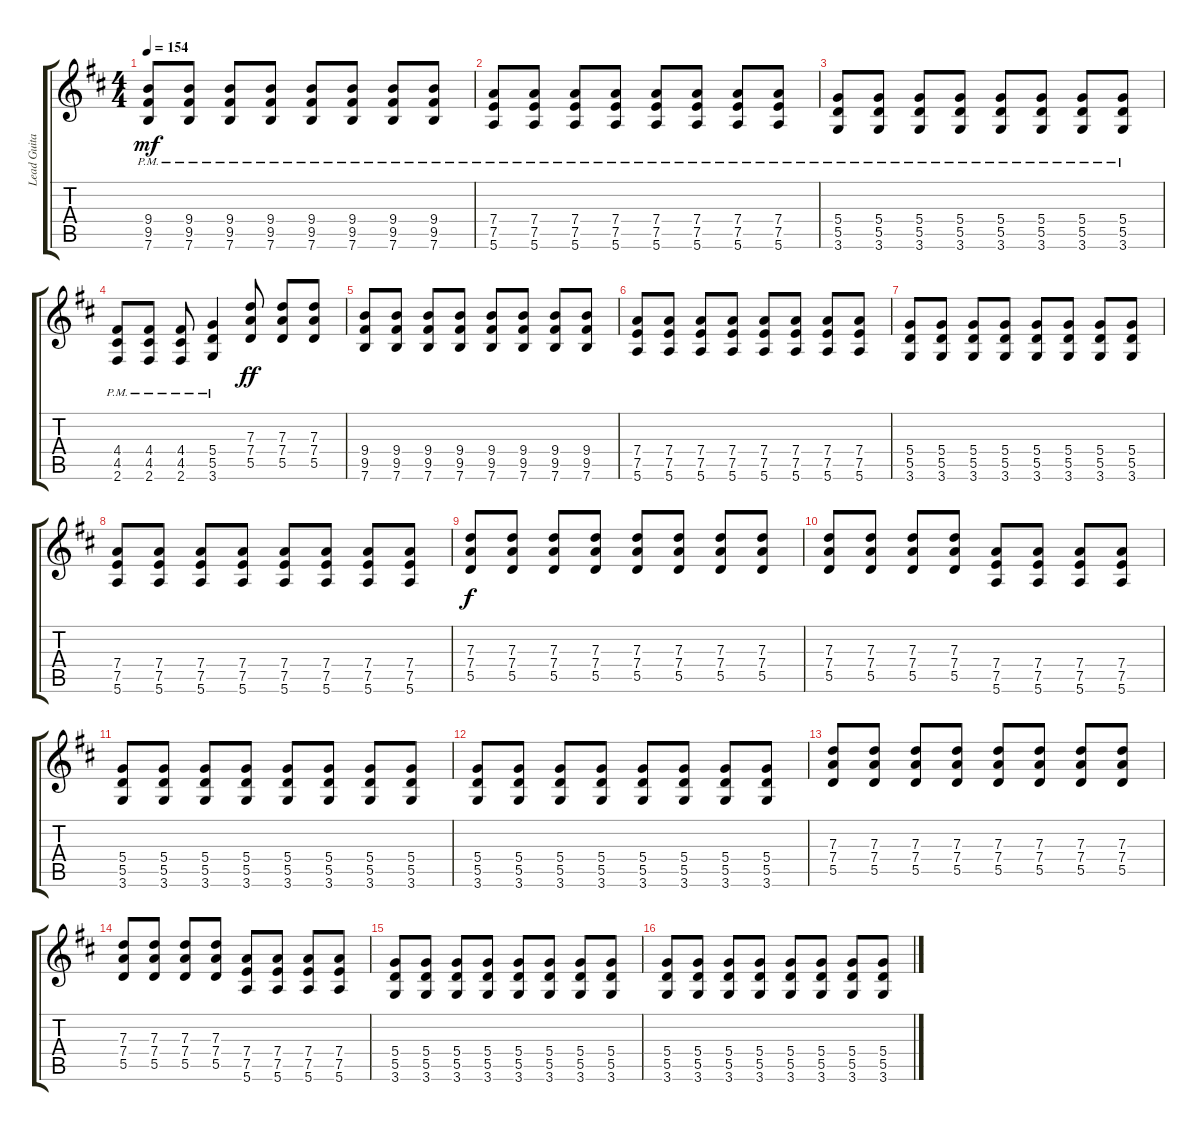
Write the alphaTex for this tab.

\track ("Lead Guitar (Matt Skiba)" "Lead Guita") {instrument distortionguitar}
\staff {score tabs}
\tuning (E4 B3 G3 D3 A2 E2) {hide}
\ts (4 4)
\tempo 154
\clef g2
\ks bminor
(9.4{pm} 9.5{pm} 7.6{pm}).8{dy mf} (9.4{pm} 9.5{pm} 7.6{pm}).8 (9.4{pm} 9.5{pm} 7.6{pm}).8 (9.4{pm} 9.5{pm} 7.6{pm}).8 (9.4{pm} 9.5{pm} 7.6{pm}).8 (9.4{pm} 9.5{pm} 7.6{pm}).8 (9.4{pm} 9.5{pm} 7.6{pm}).8 (9.4{pm} 9.5{pm} 7.6{pm}).8 |
(7.4{pm} 7.5{pm} 5.6{pm}).8 (7.4{pm} 7.5{pm} 5.6{pm}).8 (7.4{pm} 7.5{pm} 5.6{pm}).8 (7.4{pm} 7.5{pm} 5.6{pm}).8 (7.4{pm} 7.5{pm} 5.6{pm}).8 (7.4{pm} 7.5{pm} 5.6{pm}).8 (7.4{pm} 7.5{pm} 5.6{pm}).8 (7.4{pm} 7.5{pm} 5.6{pm}).8 |
(5.4{pm} 5.5{pm} 3.6{pm}).8 (5.4{pm} 5.5{pm} 3.6{pm}).8 (5.4{pm} 5.5{pm} 3.6{pm}).8 (5.4{pm} 5.5{pm} 3.6{pm}).8 (5.4{pm} 5.5{pm} 3.6{pm}).8 (5.4{pm} 5.5{pm} 3.6{pm}).8 (5.4{pm} 5.5{pm} 3.6{pm}).8 (5.4{pm} 5.5{pm} 3.6{pm}).8 |
(4.4{pm} 4.5{pm} 2.6{pm}).8 (4.4{pm} 4.5{pm} 2.6{pm}).8 (4.4{pm} 4.5{pm} 2.6{pm}).8 (5.4{pm} 5.5{pm} 3.6{pm}).4 (7.3 7.4 5.5).8{dy ff} (7.3 7.4 5.5).8 (7.3 7.4 5.5).8 |
(9.4 9.5 7.6).8 (9.4 9.5 7.6).8 (9.4 9.5 7.6).8 (9.4 9.5 7.6).8 (9.4 9.5 7.6).8 (9.4 9.5 7.6).8 (9.4 9.5 7.6).8 (9.4 9.5 7.6).8 |
(7.4 7.5 5.6).8 (7.4 7.5 5.6).8 (7.4 7.5 5.6).8 (7.4 7.5 5.6).8 (7.4 7.5 5.6).8 (7.4 7.5 5.6).8 (7.4 7.5 5.6).8 (7.4 7.5 5.6).8 |
(5.4 5.5 3.6).8 (5.4 5.5 3.6).8 (5.4 5.5 3.6).8 (5.4 5.5 3.6).8 (5.4 5.5 3.6).8 (5.4 5.5 3.6).8 (5.4 5.5 3.6).8 (5.4 5.5 3.6).8 |
(7.4 7.5 5.6).8 (7.4 7.5 5.6).8 (7.4 7.5 5.6).8 (7.4 7.5 5.6).8 (7.4 7.5 5.6).8 (7.4 7.5 5.6).8 (7.4 7.5 5.6).8 (7.4 7.5 5.6).8 |
(7.3 7.4 5.5).8{dy f} (7.3 7.4 5.5).8 (7.3 7.4 5.5).8 (7.3 7.4 5.5).8 (7.3 7.4 5.5).8 (7.3 7.4 5.5).8 (7.3 7.4 5.5).8 (7.3 7.4 5.5).8 |
(7.3 7.4 5.5).8 (7.3 7.4 5.5).8 (7.3 7.4 5.5).8 (7.3 7.4 5.5).8 (7.4 7.5 5.6).8 (7.4 7.5 5.6).8 (7.4 7.5 5.6).8 (7.4 7.5 5.6).8 |
(5.4 5.5 3.6).8 (5.4 5.5 3.6).8 (5.4 5.5 3.6).8 (5.4 5.5 3.6).8 (5.4 5.5 3.6).8 (5.4 5.5 3.6).8 (5.4 5.5 3.6).8 (5.4 5.5 3.6).8 |
(5.4 5.5 3.6).8 (5.4 5.5 3.6).8 (5.4 5.5 3.6).8 (5.4 5.5 3.6).8 (5.4 5.5 3.6).8 (5.4 5.5 3.6).8 (5.4 5.5 3.6).8 (5.4 5.5 3.6).8 |
(7.3 7.4 5.5).8 (7.3 7.4 5.5).8 (7.3 7.4 5.5).8 (7.3 7.4 5.5).8 (7.3 7.4 5.5).8 (7.3 7.4 5.5).8 (7.3 7.4 5.5).8 (7.3 7.4 5.5).8 |
(7.3 7.4 5.5).8 (7.3 7.4 5.5).8 (7.3 7.4 5.5).8 (7.3 7.4 5.5).8 (7.4 7.5 5.6).8 (7.4 7.5 5.6).8 (7.4 7.5 5.6).8 (7.4 7.5 5.6).8 |
(5.4 5.5 3.6).8 (5.4 5.5 3.6).8 (5.4 5.5 3.6).8 (5.4 5.5 3.6).8 (5.4 5.5 3.6).8 (5.4 5.5 3.6).8 (5.4 5.5 3.6).8 (5.4 5.5 3.6).8 |
(5.4 5.5 3.6).8 (5.4 5.5 3.6).8 (5.4 5.5 3.6).8 (5.4 5.5 3.6).8 (5.4 5.5 3.6).8 (5.4 5.5 3.6).8 (5.4 5.5 3.6).8 (5.4 5.5 3.6).8
